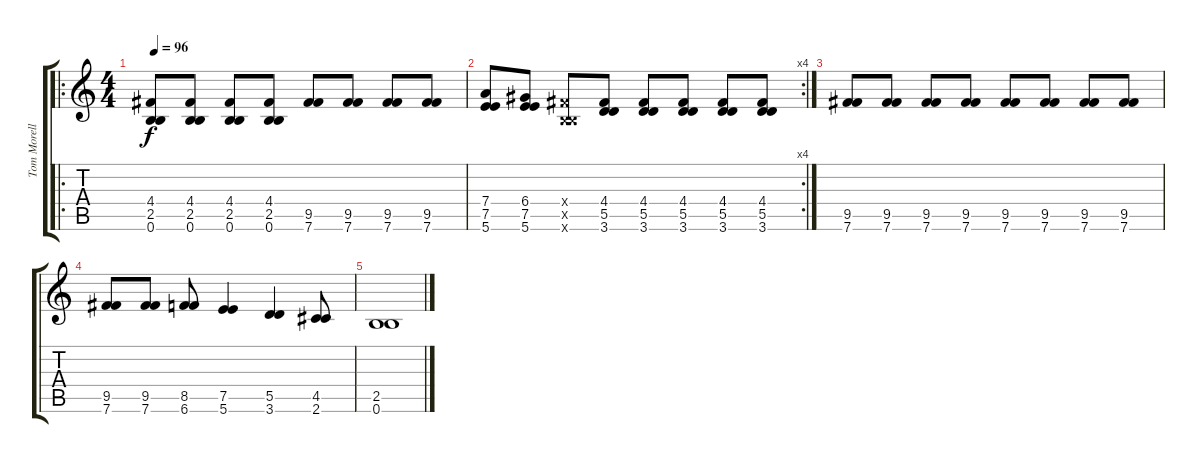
\track ("Tom Morello" "Tom Morell") {instrument electricguitarjazz}
\staff {score tabs}
\tuning (E4 B3 G3 D3 A2 B2) {hide}
\ro
\ts (4 4)
\tempo 96
\clef g2
\ks c
(4.4 2.5 0.6).8{dy f instrument overdrivenguitar} (4.4 2.5 0.6).8{instrument overdrivenguitar} (4.4 2.5 0.6).8{instrument overdrivenguitar} (4.4 2.5 0.6).8{instrument overdrivenguitar} (9.5 7.6).8{instrument overdrivenguitar} (9.5 7.6).8{instrument overdrivenguitar} (9.5 7.6).8{instrument overdrivenguitar} (9.5 7.6).8{instrument overdrivenguitar} |
\rc 4
(7.4 7.5 5.6).8{instrument overdrivenguitar} (6.4 7.5 5.6).8{instrument overdrivenguitar} (4.4{x} 2.5{x} 0.6{x}).8{instrument overdrivenguitar} (4.4 5.5 3.6).8{instrument overdrivenguitar} (4.4 5.5 3.6).8{instrument overdrivenguitar} (4.4 5.5 3.6).8{instrument overdrivenguitar} (4.4 5.5 3.6).8{instrument overdrivenguitar} (4.4 5.5 3.6).8{instrument overdrivenguitar} |
(9.5 7.6).8{instrument overdrivenguitar} (9.5 7.6).8{instrument overdrivenguitar} (9.5 7.6).8{instrument overdrivenguitar} (9.5 7.6).8{instrument overdrivenguitar} (9.5 7.6).8{instrument overdrivenguitar} (9.5 7.6).8{instrument overdrivenguitar} (9.5 7.6).8{instrument overdrivenguitar} (9.5 7.6).8{instrument overdrivenguitar} |
(9.5 7.6).8{instrument overdrivenguitar} (9.5 7.6).8{instrument overdrivenguitar} (8.5 6.6).8{instrument overdrivenguitar} (7.5 5.6).4{instrument overdrivenguitar} (5.5 3.6).4{instrument overdrivenguitar} (4.5 2.6).8{instrument overdrivenguitar} |
(2.5 0.6).1{instrument overdrivenguitar}
